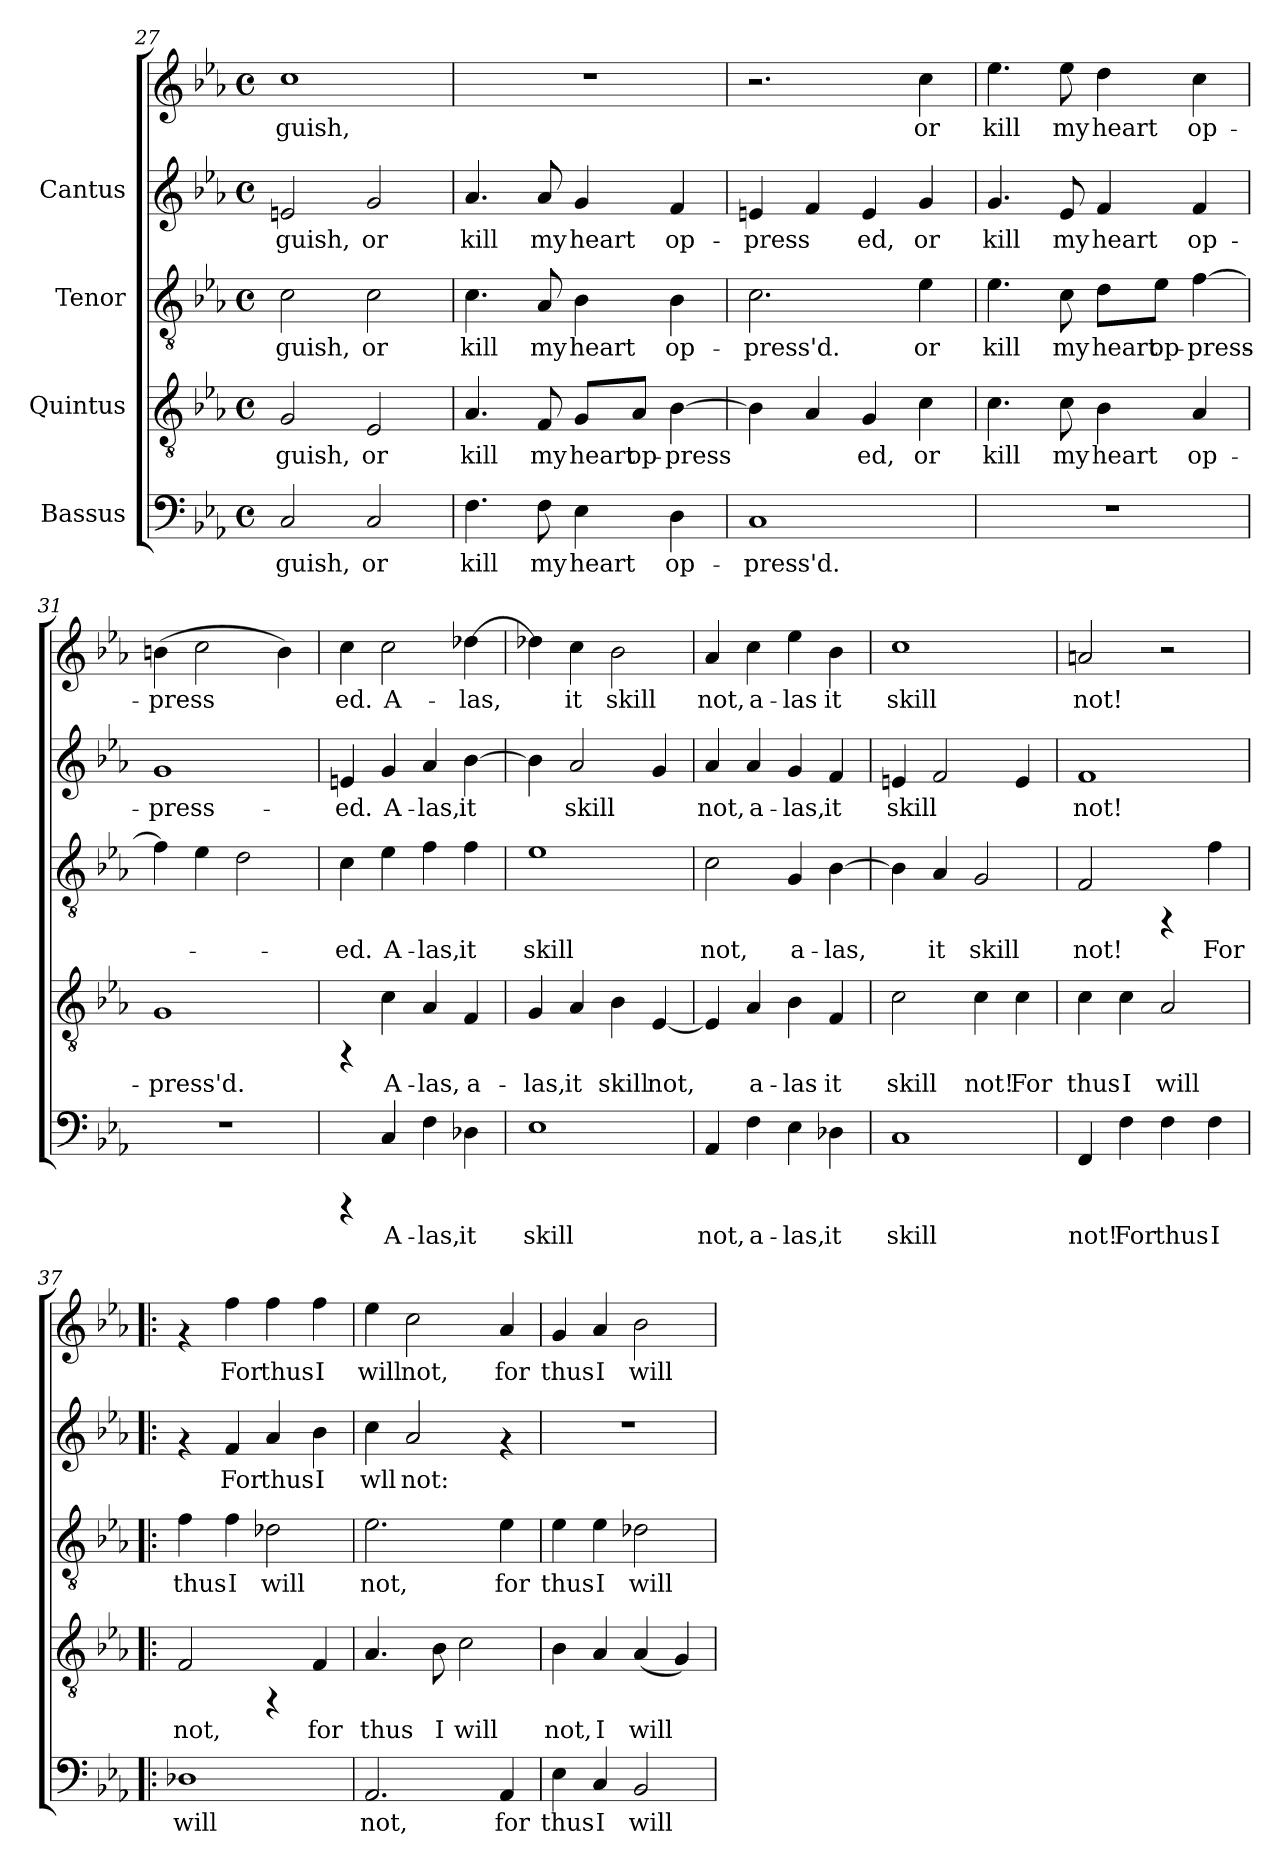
**kern	**text	**kern	**text	**kern	**text	**kern	**text	**kern	**text
*part4	*part4	*part3	*part3	*part2	*part2	*part1	*part1	*part1	*part1
*staff5	*staff5	*staff4	*staff4	*staff3	*staff3	*staff2	*staff2	*staff1	*staff1
*I"Bassus	*	*I"Quintus	*	*I"Tenor	*	*I"Cantus	*	*	*
!!LO:LB:g=z
*clefF4	*	*clefGv2	*	*clefGv2	*	*clefG2	*	*clefG2	*
*k[b-e-a-]	*	*k[b-e-a-]	*	*k[b-e-a-]	*	*k[b-e-a-]	*	*k[b-e-a-]	*
*E-:	*	*E-:	*	*E-:	*	*E-:	*	*E-:	*
*M4/4	*	*M4/4	*	*M4/4	*	*M4/4	*	*M4/4	*
*met(c)	*	*met(c)	*	*met(c)	*	*met(c)	*	*met(c)	*
=27	=27	=27	=27	=27	=27	=27	=27	=27	=27
!	!LO:LY:b:cj	!	!LO:LY:b:cj	!	!LO:LY:b:cj	!	!LO:LY:b:cj	!	!LO:LY:b:cj
2C/	-guish,	2G/	-guish,	2c\	-guish,	2en/	guish,	1cc	-guish,
!	!LO:LY:b:cj	!	!LO:LY:b:cj	!	!LO:LY:b:cj	!	!LO:LY:b:cj	!	!
2C/	or	2E-/	or	2c\	or	2g/	or	.	.
=28	=28	=28	=28	=28	=28	=28	=28	=28	=28
!	!LO:LY:b:cj	!	!LO:LY:b:cj	!	!LO:LY:b:cj	!	!LO:LY:b:cj	!	!
4.F\	kill	4.A-/	kill	4.c\	kill	4.a-/	kill	1r	.
!	!LO:LY:b:cj	!	!LO:LY:b:cj	!	!LO:LY:b:cj	!	!LO:LY:b:cj	!	!
8F\	my	8F/	my	8A-/	my	8a-/	my	.	.
!	!LO:LY:b:cj	!	!LO:LY:b:cj	!	!LO:LY:b:cj	!	!LO:LY:b:cj	!	!
4E-\	heart	8G/L	heart	4B-\	heart	4g/	heart	.	.
!	!	!	!LO:LY:b:cj	!	!	!	!	!	!
.	.	8A-/J	op-	.	.	.	.	.	.
!	!LO:LY:b:cj	!	!LO:LY:b:cj	!	!LO:LY:b:cj	!	!LO:LY:b:cj	!	!
4D\	op-	[>4B-\	-press-	4B-\	op-	4f/	op-	.	.
=29	=29	=29	=29	=29	=29	=29	=29	=29	=29
!	!LO:LY:b:cj	!	!LO:LY:b:cj	!	!LO:LY:b:cj	!	!LO:LY:b:cj	!	!
1C	-press'd.	4B-\]	-	2.c\	-press'd.	4en/	press-	2.r	.
!	!	!	!LO:LY:b:cj	!	!	!	!LO:LY:b:cj	!	!
.	.	4A-/	.	.	.	4f/	-	.	.
!	!	!	!LO:LY:b:cj	!	!	!	!LO:LY:b:cj	!	!
.	.	4G/	ed,	.	.	4e/	ed,	.	.
!	!	!	!LO:LY:b:cj	!	!LO:LY:b:cj	!	!LO:LY:b:cj	!	!LO:LY:b:cj
.	.	4c\	or	4e-\	or	4g/	or	4cc\	-or
=30	=30	=30	=30	=30	=30	=30	=30	=30	=30
!	!	!	!LO:LY:b:cj	!	!LO:LY:b:cj	!	!LO:LY:b:cj	!	!LO:LY:b:cj
1r	.	4.c\	kill	4.e-\	kill	4.g/	-kill	4.ee-\	kill
!	!	!	!LO:LY:b:cj	!	!LO:LY:b:cj	!	!LO:LY:b:cj	!	!LO:LY:b:cj
.	.	8c\	my	8c\	my	8e-/	my	8ee-\	my
!	!	!	!LO:LY:b:cj	!	!LO:LY:b:cj	!	!LO:LY:b:cj	!	!LO:LY:b:cj
.	.	4B-\	heart	8d\L	heart	4f/	heart	4dd\	heart
!	!	!	!	!	!LO:LY:b:cj	!	!	!	!
.	.	.	.	8e-\J	op-	.	.	.	.
!	!	!	!LO:LY:b:cj	!	!LO:LY:b:cj	!	!LO:LY:b:cj	!	!LO:LY:b:cj
.	.	4A-/	op-	[>4f\	-press-	4f/	op-	4cc\	op-
=31	=31	=31	=31	=31	=31	=31	=31	=31	=31
!	!	!	!LO:LY:b:cj	!	!	!	!LO:LY:b:cj	!	!LO:LY:b:cj
1r	.	1G	-press'd.	4f\]	.	1g	-press-	(>4bn\	-press-
!	!	!	!	!	!	!	!	!	!LO:LY:b:cj
.	.	.	.	4e-\	.	.	.	2cc\	--
.	.	.	.	2d\	.	.	.	.	.
!	!	!	!	!	!	!	!	!	!LO:LY:b:cj
.	.	.	.	.	.	.	.	4b\)	--
!!LO:LB:g=z
=32	=32	=32	=32	=32	=32	=32	=32	=32	=32
!	!	!	!	!	!LO:LY:b:cj	!	!LO:LY:b:cj	!	!LO:LY:b:cj
4rCCC	.	4rFF	.	4c\	-ed.	4en/	ed.	4cc\	-ed.
!	!LO:LY:b:cj	!	!LO:LY:b:cj	!	!LO:LY:b:cj	!	!LO:LY:b:cj	!	!LO:LY:b:cj
4C/	A-	4c\	A-	4e-\	A-	4g/	A-	2cc\	A-
!	!LO:LY:b:cj	!	!LO:LY:b:cj	!	!LO:LY:b:cj	!	!LO:LY:b:cj	!	!
4F\	-las,	4A-/	-las,	4f\	-las,	4a-/	-las,	.	.
!	!LO:LY:b:cj	!	!LO:LY:b:cj	!	!LO:LY:b:cj	!	!LO:LY:b:cj	!	!LO:LY:b:cj
4D-X\	it	4F/	a-	4f\	it	[>4b-\	it	[>4dd-X\	-las,
=33	=33	=33	=33	=33	=33	=33	=33	=33	=33
!	!LO:LY:b:cj	!	!LO:LY:b:cj	!	!LO:LY:b:cj	!	!LO:LY:b:cj	!	!LO:LY:b:cj
1E-	skill	4G/	-las,	1e-	skill	4b-\]	.	4dd-X\]	.
!	!	!	!LO:LY:b:cj	!	!	!	!LO:LY:b:cj	!	!LO:LY:b:cj
.	.	4A-/	it	.	.	2a-/	skill	4cc\	it
!	!	!	!LO:LY:b:cj	!	!	!	!	!	!LO:LY:b:cj
.	.	4B-\	skill	.	.	.	.	2b-\	skill
!	!	!	!LO:LY:b:cj	!	!	!	!LO:LY:b:cj	!	!
.	.	[<4E-/	not,	.	.	4g/	.	.	.
=34	=34	=34	=34	=34	=34	=34	=34	=34	=34
!	!LO:LY:b:cj	!	!LO:LY:b:cj	!	!LO:LY:b:cj	!	!LO:LY:b:cj	!	!LO:LY:b:cj
4AA-/	not,	4E-/]	.	2c\	not,	4a-/	not,	4a-/	not,
!	!LO:LY:b:cj	!	!LO:LY:b:cj	!	!	!	!LO:LY:b:cj	!	!LO:LY:b:cj
4F\	a-	4A-/	a-	.	.	4a-/	a-	4cc\	a-
!	!LO:LY:b:cj	!	!LO:LY:b:cj	!	!LO:LY:b:cj	!	!LO:LY:b:cj	!	!LO:LY:b:cj
4E-\	-las,	4B-\	-las	4G/	a-	4g/	-las,	4ee-\	-las
!	!LO:LY:b:cj	!	!LO:LY:b:cj	!	!LO:LY:b:cj	!	!LO:LY:b:cj	!	!LO:LY:b:cj
4D-X\	it	4F/	it	[>4B-\	-las,	4f/	it	4b-\	it
=35	=35	=35	=35	=35	=35	=35	=35	=35	=35
!	!LO:LY:b:cj	!	!LO:LY:b:cj	!	!LO:LY:b:cj	!	!LO:LY:b:cj	!	!LO:LY:b:cj
1C	skill	2c\	skill	4B-\]	.	4en/	skill	1cc	skill
!	!	!	!	!	!LO:LY:b:cj	!	!LO:LY:b:cj	!	!
.	.	.	.	4A-/	it	2f/	.	.	.
!	!	!	!LO:LY:b:cj	!	!LO:LY:b:cj	!	!	!	!
.	.	4c\	not!	2G/	skill	.	.	.	.
!	!	!	!LO:LY:b:cj	!	!	!	!LO:LY:b:cj	!	!
.	.	4c\	For	.	.	4e/	.	.	.
=36	=36	=36	=36	=36	=36	=36	=36	=36	=36
!	!LO:LY:b:cj	!	!LO:LY:b:cj	!	!LO:LY:b:cj	!	!LO:LY:b:cj	!	!LO:LY:b:cj
4FF/	not!	4c\	thus	2F/	not!	1f	not!	2an/	not!
!	!LO:LY:b:cj	!	!LO:LY:b:cj	!	!	!	!	!	!
4F\	For	4c\	I	.	.	.	.	.	.
!	!LO:LY:b:cj	!	!LO:LY:b:cj	!	!	!	!	!	!
4F\	thus	2A-/	will	4rFF	.	.	.	2r	.
!	!LO:LY:b:cj	!	!	!	!LO:LY:b:cj	!	!	!	!
4F\	I	.	.	4f\	For	.	.	.	.
!!LO:PB:g=z
=37!|:	=37!|:	=37!|:	=37!|:	=37!|:	=37!|:	=37!|:	=37!|:	=37!|:	=37!|:
!	!LO:LY:b:cj	!	!LO:LY:b:cj	!	!LO:LY:b:cj	!	!	!	!
1D-X	will	2F/	not,	4f\	thus	4rf	.	4rf	.
!	!	!	!	!	!LO:LY:b:cj	!	!LO:LY:b:cj	!	!LO:LY:b:cj
.	.	.	.	4f\	I	4f/	For	4ff\	For
!	!	!	!	!	!LO:LY:b:cj	!	!LO:LY:b:cj	!	!LO:LY:b:cj
.	.	4rFF	.	2d-X\	will	4a-/	thus	4ff\	thus
!	!	!	!LO:LY:b:cj	!	!	!	!LO:LY:b:cj	!	!LO:LY:b:cj
.	.	4F/	for	.	.	4b-\	I	4ff\	I
=38	=38	=38	=38	=38	=38	=38	=38	=38	=38
!	!LO:LY:b:cj	!	!LO:LY:b:cj	!	!LO:LY:b:cj	!	!LO:LY:b:cj	!	!LO:LY:b:cj
2.AA-/	not,	4.A-/	thus	2.e-\	not,	4cc\	wll	4ee-\	will
!	!	!	!	!	!	!	!LO:LY:b:cj	!	!LO:LY:b:cj
.	.	.	.	.	.	2a-/	not:	2cc\	not,
!	!	!	!LO:LY:b:cj	!	!	!	!	!	!
.	.	8B-\	I	.	.	.	.	.	.
!	!	!	!LO:LY:b:cj	!	!	!	!	!	!
.	.	2c\	will	.	.	.	.	.	.
!	!LO:LY:b:cj	!	!	!	!LO:LY:b:cj	!	!	!	!LO:LY:b:cj
4AA-/	for	.	.	4e-\	for	4rf	.	4a-/	for
=39	=39	=39	=39	=39	=39	=39	=39	=39	=39
!	!LO:LY:b:cj	!	!LO:LY:b:cj	!	!LO:LY:b:cj	!	!	!	!LO:LY:b:cj
4E-\	thus	4B-\	not,	4e-\	thus	1r	.	4g/	thus
!	!LO:LY:b:cj	!	!LO:LY:b:cj	!	!LO:LY:b:cj	!	!	!	!LO:LY:b:cj
4C/	I	4A-/	I	4e-\	I	.	.	4a-/	I
!	!LO:LY:b:cj	!	!LO:LY:b:cj	!	!LO:LY:b:cj	!	!	!	!LO:LY:b:cj
2BB-/	will	(<4A-/	will	2d-X\	will	.	.	2b-\	will
!	!	!	!LO:LY:b:cj	!	!	!	!	!	!
.	.	4G/)	.	.	.	.	.	.	.
=	=	=	=	=	=	=	=	=	=
*-	*-	*-	*-	*-	*-	*-	*-	*-	*-
